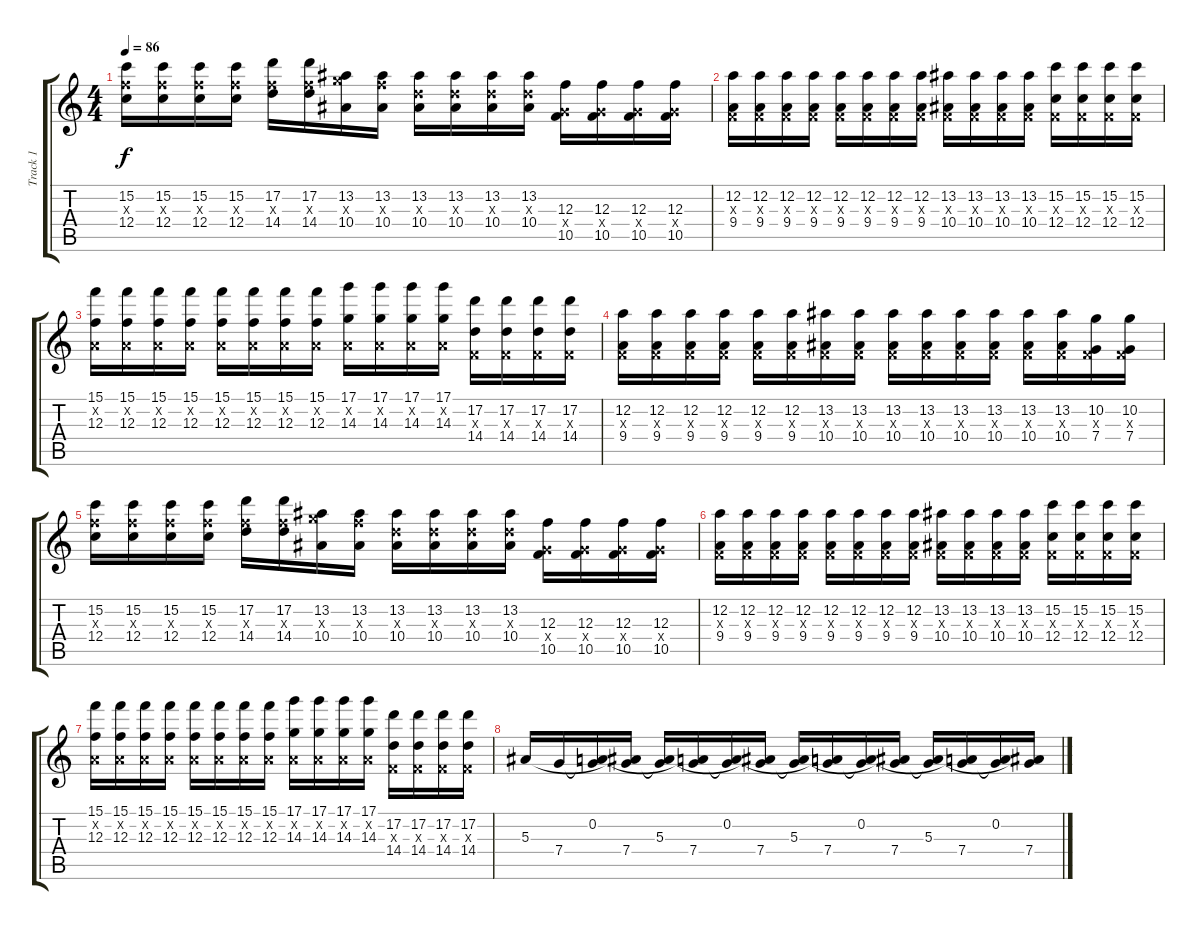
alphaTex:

\track ("Track 1" "Track 1") {instrument overdrivenguitar}
\staff {score tabs}
\tuning (D4 A3 F3 C3 G2 C2) {hide}
\ts (4 4)
\tempo 86
\clef g2
\ks c
(15.2 12.3{x} 12.4).16{dy f} (15.2 12.3{x} 12.4).16 (15.2 12.3{x} 12.4).16 (15.2 12.3{x} 12.4).16 (17.2 12.3{x} 14.4).16 (17.2 12.3{x} 14.4).16 (13.2 14.3{x} 10.4).16 (13.2 12.3{x} 10.4).16 (13.2 9.3{x} 10.4).16 (13.2 9.3{x} 10.4).16 (13.2 9.3{x} 10.4).16 (13.2 9.3{x} 10.4).16 (12.3 7.4{x} 10.5).16 (12.3 7.4{x} 10.5).16 (12.3 7.4{x} 10.5).16 (12.3 7.4{x} 10.5).16 |
(12.2 0.3{x} 9.4).16 (12.2 0.3{x} 9.4).16 (12.2 0.3{x} 9.4).16 (12.2 0.3{x} 9.4).16 (12.2 0.3{x} 9.4).16 (12.2 0.3{x} 9.4).16 (12.2 0.3{x} 9.4).16 (12.2 0.3{x} 9.4).16 (13.2 0.3{x} 10.4).16 (13.2 0.3{x} 10.4).16 (13.2 0.3{x} 10.4).16 (13.2 0.3{x} 10.4).16 (15.2 0.3{x} 12.4).16 (15.2 0.3{x} 12.4).16 (15.2 0.3{x} 12.4).16 (15.2 0.3{x} 12.4).16 |
(15.1 0.2{x} 12.3).16 (15.1 0.2{x} 12.3).16 (15.1 0.2{x} 12.3).16 (15.1 0.2{x} 12.3).16 (15.1 0.2{x} 12.3).16 (15.1 0.2{x} 12.3).16 (15.1 0.2{x} 12.3).16 (15.1 0.2{x} 12.3).16 (17.1 0.2{x} 14.3).16 (17.1 0.2{x} 14.3).16 (17.1 0.2{x} 14.3).16 (17.1 0.2{x} 14.3).16 (17.2 0.3{x} 14.4).16 (17.2 0.3{x} 14.4).16 (17.2 0.3{x} 14.4).16 (17.2 0.3{x} 14.4).16 |
(12.2 0.3{x} 9.4).16 (12.2 0.3{x} 9.4).16 (12.2 0.3{x} 9.4).16 (12.2 0.3{x} 9.4).16 (12.2 0.3{x} 9.4).16 (12.2 0.3{x} 9.4).16 (13.2 0.3{x} 10.4).16 (13.2 0.3{x} 10.4).16 (13.2 0.3{x} 10.4).16 (13.2 0.3{x} 10.4).16 (13.2 0.3{x} 10.4).16 (13.2 0.3{x} 10.4).16 (13.2 0.3{x} 10.4).16 (13.2 0.3{x} 10.4).16 (10.2 0.3{x} 7.4).16 (10.2 0.3{x} 7.4).16 |
(15.2 12.3{x} 12.4).16 (15.2 12.3{x} 12.4).16 (15.2 12.3{x} 12.4).16 (15.2 12.3{x} 12.4).16 (17.2 12.3{x} 14.4).16 (17.2 12.3{x} 14.4).16 (13.2 14.3{x} 10.4).16 (13.2 12.3{x} 10.4).16 (13.2 9.3{x} 10.4).16 (13.2 9.3{x} 10.4).16 (13.2 9.3{x} 10.4).16 (13.2 9.3{x} 10.4).16 (12.3 7.4{x} 10.5).16 (12.3 7.4{x} 10.5).16 (12.3 7.4{x} 10.5).16 (12.3 7.4{x} 10.5).16 |
(12.2 0.3{x} 9.4).16 (12.2 0.3{x} 9.4).16 (12.2 0.3{x} 9.4).16 (12.2 0.3{x} 9.4).16 (12.2 0.3{x} 9.4).16 (12.2 0.3{x} 9.4).16 (12.2 0.3{x} 9.4).16 (12.2 0.3{x} 9.4).16 (13.2 0.3{x} 10.4).16 (13.2 0.3{x} 10.4).16 (13.2 0.3{x} 10.4).16 (13.2 0.3{x} 10.4).16 (15.2 0.3{x} 12.4).16 (15.2 0.3{x} 12.4).16 (15.2 0.3{x} 12.4).16 (15.2 0.3{x} 12.4).16 |
(15.1 0.2{x} 12.3).16 (15.1 0.2{x} 12.3).16 (15.1 0.2{x} 12.3).16 (15.1 0.2{x} 12.3).16 (15.1 0.2{x} 12.3).16 (15.1 0.2{x} 12.3).16 (15.1 0.2{x} 12.3).16 (15.1 0.2{x} 12.3).16 (17.1 0.2{x} 14.3).16 (17.1 0.2{x} 14.3).16 (17.1 0.2{x} 14.3).16 (17.1 0.2{x} 14.3).16 (17.2 0.3{x} 14.4).16 (17.2 0.3{x} 14.4).16 (17.2 0.3{x} 14.4).16 (17.2 0.3{x} 14.4).16 |
5.3.16 7.4.16 (0.2 7.4{t}).16 (5.3{t} 7.4).16 (5.3 7.4{t}).16 (0.2{t} 7.4).16 (0.2 7.4{t}).16 (5.3{t} 7.4).16 (5.3 7.4{t}).16 (0.2{t} 7.4).16 (0.2 7.4{t}).16 (5.3{t} 7.4).16 (5.3 7.4{t}).16 (0.2{t} 7.4).16 (0.2 7.4{t}).16 (5.3{t} 7.4).16
